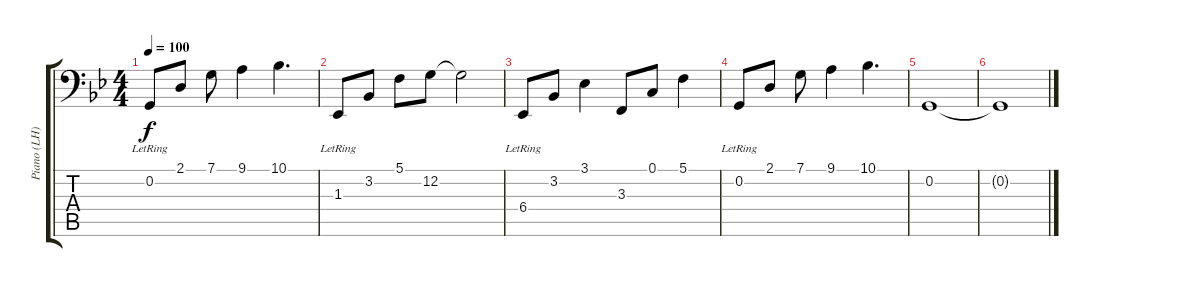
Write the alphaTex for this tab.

\track ("Piano (LH)" "Piano (LH)") {instrument acousticgrandpiano}
\staff {score tabs}
\tuning (C3 G2 D2 A1 E1 B0) {hide}
\ts (4 4)
\tempo 100
\clef f4
\ks gminor
0.2{lr}.8{dy f} 2.1.8 7.1.8 9.1.4 10.1.4{d} |
1.3{lr}.8 3.2.8 5.1.8 12.2.8 12.2{t}.2 |
6.4{lr}.8 3.2.8 3.1.4 3.3.8 0.1.8 5.1.4 |
0.2{lr}.8 2.1.8 7.1.8 9.1.4 10.1.4{d} |
0.2.1 |
0.2{t}.1
